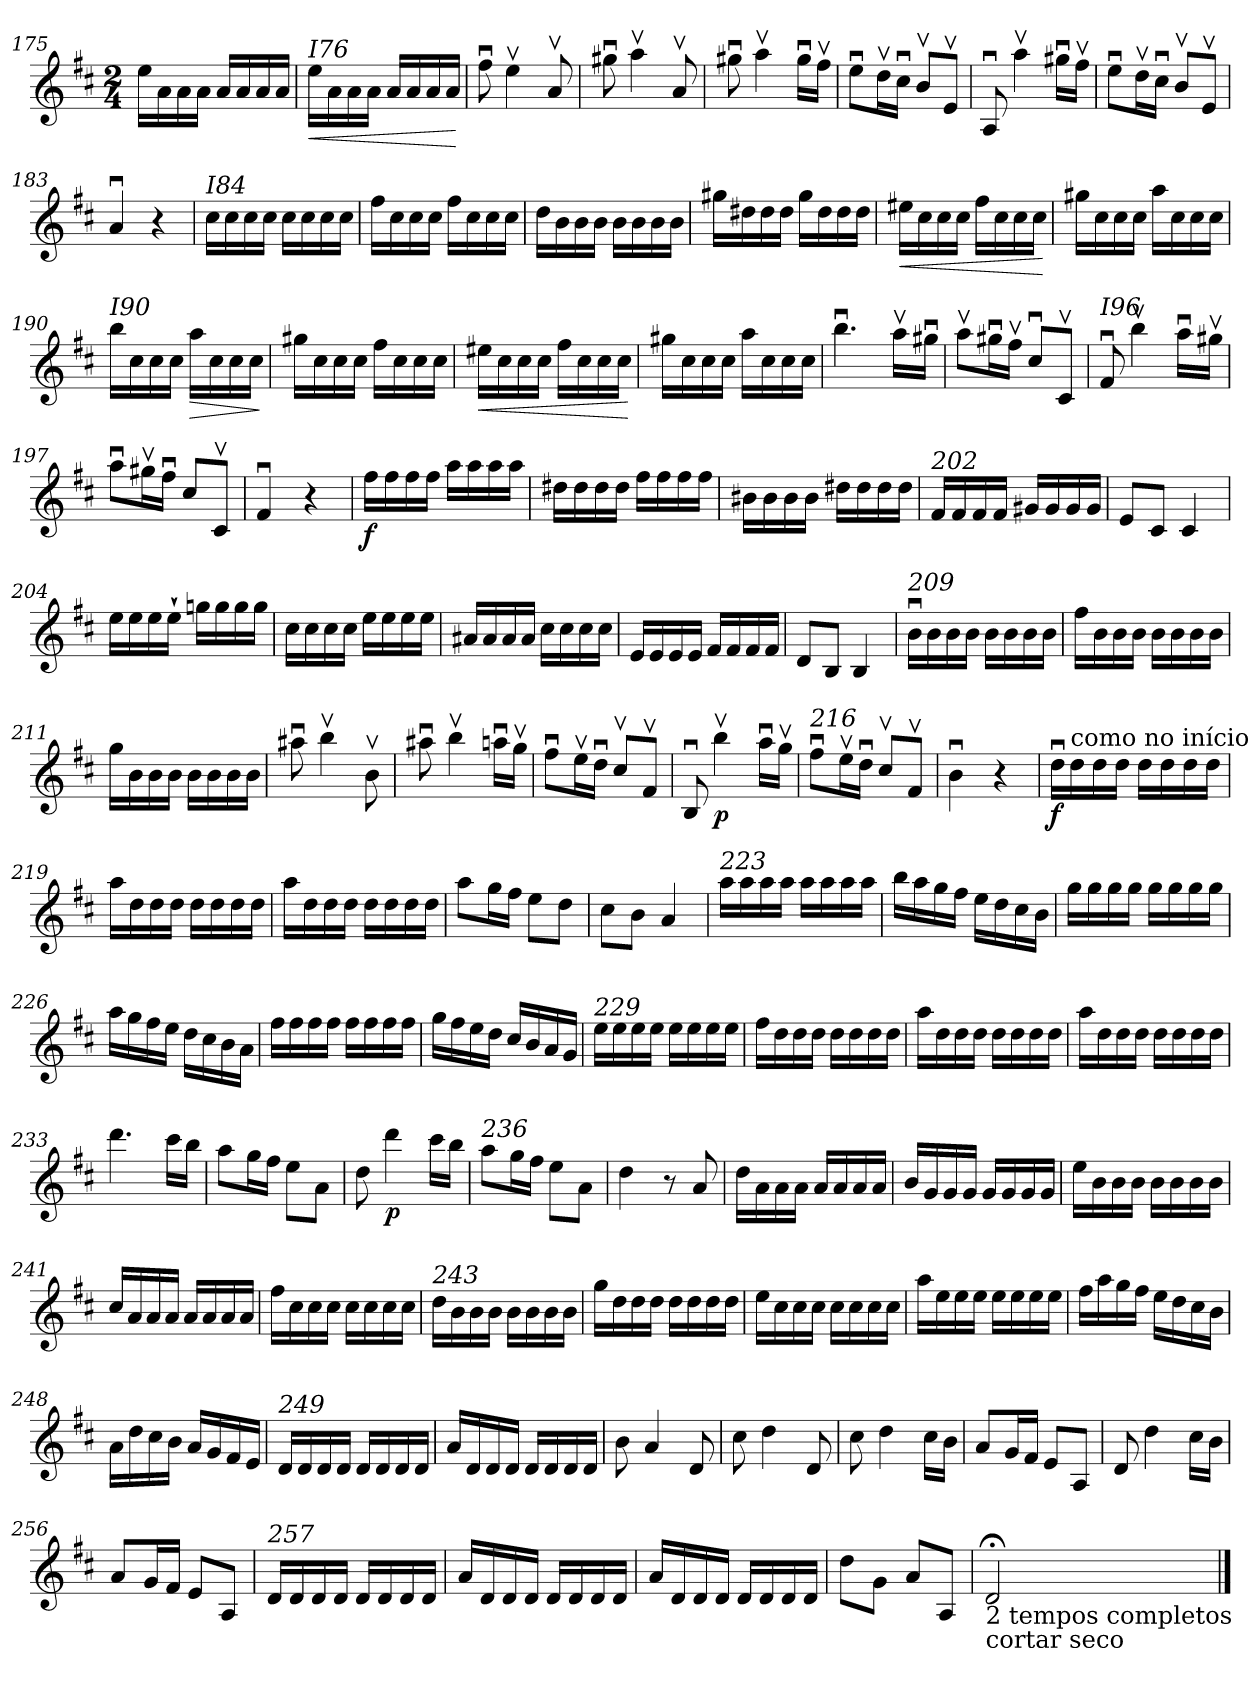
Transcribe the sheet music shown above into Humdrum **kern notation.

**kern	**dynam
*part1	*part1
*staff1	*staff1
*clefG2	*
*k[f#c#]	*
*M2/4	*
=175	=175
16ee\LL	.
16a\	.
16a\	.
16a\JJ	.
16a/LL	.
16a/	.
16a/	.
16a/JJ	.
!!LO:LB:g=z
=176	=176
!LO:TX:a:i:t=I76	!
!	!LO:HP:b
16ee\LL	<
16a\	.
16a\	.
16a\JJ	.
16a/LL	.
16a/	.
16a/	.
16a/JJ	.
.	[
=177	=177
8ff#u\	.
4eev\	.
8av/	.
=178	=178
8gg#Xu\	.
4aav\	.
8av/	.
=179	=179
8gg#Xu\	.
4aav\	.
16gg#u\LL	.
16ff#v\JJ	.
=180	=180
8eeu\L	.
16ddv\L	.
16cc#u\JJ	.
8bv/L	.
8ev/J	.
=181	=181
8Au/	.
4aav\	.
16gg#Xu\LL	.
16ff#v\JJ	.
=182	=182
8eeu\L	.
16ddv\L	.
16cc#u\JJ	.
8bv/L	.
8ev/J	.
=183	=183
4au/	.
4r	.
!!LO:LB:g=z
=184	=184
!LO:TX:a:i:t=I84	!
16cc#\LL	.
16cc#\	.
16cc#\	.
16cc#\JJ	.
16cc#\LL	.
16cc#\	.
16cc#\	.
16cc#\JJ	.
=185	=185
16ff#\LL	.
16cc#\	.
16cc#\	.
16cc#\JJ	.
16ff#\LL	.
16cc#\	.
16cc#\	.
16cc#\JJ	.
=186	=186
16dd\LL	.
16b\	.
16b\	.
16b\JJ	.
16b\LL	.
16b\	.
16b\	.
16b\JJ	.
=187	=187
16gg#X\LL	.
16dd#X\	.
16dd#\	.
16dd#\JJ	.
16gg#\LL	.
16dd#\	.
16dd#\	.
16dd#\JJ	.
=188	=188
!	!LO:HP:b
16ee#X\LL	<
16cc#\	.
16cc#\	.
16cc#\JJ	.
16ff#\LL	.
16cc#\	.
16cc#\	.
16cc#\JJ	.
.	[
=189	=189
16gg#X\LL	.
16cc#\	.
16cc#\	.
16cc#\JJ	.
16aa\LL	.
16cc#\	.
16cc#\	.
16cc#\JJ	.
!!LO:LB:g=z
=190	=190
!LO:TX:a:i:t=I90	!
16bb\LL	.
16cc#\	.
16cc#\	.
16cc#\JJ	.
!	!LO:HP:b
16aa\LL	>
16cc#\	.
16cc#\	.
16cc#\JJ	.
.	]
=191	=191
16gg#X\LL	.
16cc#\	.
16cc#\	.
16cc#\JJ	.
16ff#\LL	.
16cc#\	.
16cc#\	.
16cc#\JJ	.
=192	=192
!	!LO:HP:b
16ee#X\LL	<
16cc#\	.
16cc#\	.
16cc#\JJ	.
16ff#\LL	.
16cc#\	.
16cc#\	.
16cc#\JJ	.
.	[
=193	=193
16gg#X\LL	.
16cc#\	.
16cc#\	.
16cc#\JJ	.
16aa\LL	.
16cc#\	.
16cc#\	.
16cc#\JJ	.
=194	=194
4.bbu\	.
16aav\LL	.
16gg#Xu\JJ	.
=195	=195
8aav\L	.
16gg#Xu\L	.
16ff#v\JJ	.
8cc#u/L	.
8c#v/J	.
!!LO:PB:g=z
=196	=196
!LO:TX:a:i:t=I96	!
8f#u/	.
4bbv\	.
16aau\LL	.
16gg#Xv\JJ	.
=197	=197
8aau\L	.
16gg#Xv\L	.
16ff#u\JJ	.
8cc#/L	.
8c#v/J	.
=198	=198
4f#u/	.
4r	.
=199	=199
!	!LO:DY:b
16ff#\LL	f
16ff#\	.
16ff#\	.
16ff#\JJ	.
16aa\LL	.
16aa\	.
16aa\	.
16aa\JJ	.
=200	=200
16dd#X\LL	.
16dd#\	.
16dd#\	.
16dd#\JJ	.
16ff#\LL	.
16ff#\	.
16ff#\	.
16ff#\JJ	.
=201	=201
16b#X\LL	.
16b#\	.
16b#\	.
16b#\JJ	.
16dd#X\LL	.
16dd#\	.
16dd#\	.
16dd#\JJ	.
!!LO:LB:g=z
=202	=202
!LO:TX:a:i:t=202	!
16f#/LL	.
16f#/	.
16f#/	.
16f#/JJ	.
16g#X/LL	.
16g#/	.
16g#/	.
16g#/JJ	.
=203	=203
8e/L	.
8c#/J	.
4c#/	.
=204	=204
16ee\LL	.
16ee\	.
16ee\	.
16ee`\JJ	.
16ggn\LL	.
16gg\	.
16gg\	.
16gg\JJ	.
=205	=205
16cc#\LL	.
16cc#\	.
16cc#\	.
16cc#\JJ	.
16ee\LL	.
16ee\	.
16ee\	.
16ee\JJ	.
=206	=206
16a#X/LL	.
16a#/	.
16a#/	.
16a#/JJ	.
16cc#\LL	.
16cc#\	.
16cc#\	.
16cc#\JJ	.
=207	=207
16e/LL	.
16e/	.
16e/	.
16e/JJ	.
16f#/LL	.
16f#/	.
16f#/	.
16f#/JJ	.
=208	=208
8d/L	.
8B/J	.
4B/	.
!!LO:LB:g=z
=209	=209
!LO:TX:a:i:t=209	!
16bu\LL	.
16b\	.
16b\	.
16b\JJ	.
16b\LL	.
16b\	.
16b\	.
16b\JJ	.
=210	=210
16ff#\LL	.
16b\	.
16b\	.
16b\JJ	.
16b\LL	.
16b\	.
16b\	.
16b\JJ	.
=211	=211
16gg\LL	.
16b\	.
16b\	.
16b\JJ	.
16b\LL	.
16b\	.
16b\	.
16b\JJ	.
=212	=212
8aa#Xu\	.
4bbv\	.
8bv\	.
=213	=213
8aa#Xu\	.
4bbv\	.
16aanu\LL	.
16ggv\JJ	.
=214	=214
8ff#u\L	.
16eev\L	.
16ddu\JJ	.
8cc#v/L	.
8f#v/J	.
=215	=215
8Bu/	.
!	!LO:DY:b
4bbv\	p
16aau\LL	.
16ggv\JJ	.
!!LO:LB:g=z
=216	=216
!LO:TX:a:i:t=216	!
8ff#u\L	.
16eev\L	.
16ddu\JJ	.
8cc#v/L	.
8f#v/J	.
=217	=217
4bu\	.
4r	.
=218	=218
!	!LO:DY:b
16ddu\LL	f
!LO:TX:a:t=como no início	!
16dd\	.
16dd\	.
16dd\JJ	.
16dd\LL	.
16dd\	.
16dd\	.
16dd\JJ	.
=219	=219
16aa\LL	.
16dd\	.
16dd\	.
16dd\JJ	.
16dd\LL	.
16dd\	.
16dd\	.
16dd\JJ	.
=220	=220
16aa\LL	.
16dd\	.
16dd\	.
16dd\JJ	.
16dd\LL	.
16dd\	.
16dd\	.
16dd\JJ	.
=221	=221
8aa\L	.
16gg\L	.
16ff#\JJ	.
8ee\L	.
8dd\J	.
=222	=222
8cc#\L	.
8b\J	.
4a/	.
!!LO:LB:g=z
=223	=223
!LO:TX:a:i:t=223	!
16aa\LL	.
16aa\	.
16aa\	.
16aa\JJ	.
16aa\LL	.
16aa\	.
16aa\	.
16aa\JJ	.
=224	=224
16bb\LL	.
16aa\	.
16gg\	.
16ff#\JJ	.
16ee\LL	.
16dd\	.
16cc#\	.
16b\JJ	.
=225	=225
16gg\LL	.
16gg\	.
16gg\	.
16gg\JJ	.
16gg\LL	.
16gg\	.
16gg\	.
16gg\JJ	.
=226	=226
16aa\LL	.
16gg\	.
16ff#\	.
16ee\JJ	.
16dd\LL	.
16cc#\	.
16b\	.
16a\JJ	.
=227	=227
16ff#\LL	.
16ff#\	.
16ff#\	.
16ff#\JJ	.
16ff#\LL	.
16ff#\	.
16ff#\	.
16ff#\JJ	.
!!LO:LB:g=z
=228	=228
16gg\LL	.
16ff#\	.
16ee\	.
16dd\JJ	.
16cc#/LL	.
16b/	.
16a/	.
16g/JJ	.
!!LO:LB:g=z
=229	=229
!LO:TX:a:i:t=229	!
16ee\LL	.
16ee\	.
16ee\	.
16ee\JJ	.
16ee\LL	.
16ee\	.
16ee\	.
16ee\JJ	.
=230	=230
16ff#\LL	.
16dd\	.
16dd\	.
16dd\JJ	.
16dd\LL	.
16dd\	.
16dd\	.
16dd\JJ	.
=231	=231
16aa\LL	.
16dd\	.
16dd\	.
16dd\JJ	.
16dd\LL	.
16dd\	.
16dd\	.
16dd\JJ	.
=232	=232
16aa\LL	.
16dd\	.
16dd\	.
16dd\JJ	.
16dd\LL	.
16dd\	.
16dd\	.
16dd\JJ	.
=233	=233
4.ddd\	.
16ccc#\LL	.
16bb\JJ	.
=234	=234
8aa\L	.
16gg\L	.
16ff#\JJ	.
8ee\L	.
8a\J	.
=235	=235
8dd\	.
!	!LO:DY:b
4ddd\	p
16ccc#\LL	.
16bb\JJ	.
!!LO:LB:g=z
=236	=236
!LO:TX:a:i:t=236	!
8aa\L	.
16gg\L	.
16ff#\JJ	.
8ee\L	.
8a\J	.
=237	=237
4dd\	.
8r	.
8a/	.
=238	=238
16dd\LL	.
16a\	.
16a\	.
16a\JJ	.
16a/LL	.
16a/	.
16a/	.
16a/JJ	.
=239	=239
16b/LL	.
16g/	.
16g/	.
16g/JJ	.
16g/LL	.
16g/	.
16g/	.
16g/JJ	.
=240	=240
16ee\LL	.
16b\	.
16b\	.
16b\JJ	.
16b\LL	.
16b\	.
16b\	.
16b\JJ	.
=241	=241
16cc#/LL	.
16a/	.
16a/	.
16a/JJ	.
16a/LL	.
16a/	.
16a/	.
16a/JJ	.
=242	=242
16ff#\LL	.
16cc#\	.
16cc#\	.
16cc#\JJ	.
16cc#\LL	.
16cc#\	.
16cc#\	.
16cc#\JJ	.
!!LO:LB:g=z
=243	=243
!LO:TX:a:i:t=243	!
16dd\LL	.
16b\	.
16b\	.
16b\JJ	.
16b\LL	.
16b\	.
16b\	.
16b\JJ	.
=244	=244
16gg\LL	.
16dd\	.
16dd\	.
16dd\JJ	.
16dd\LL	.
16dd\	.
16dd\	.
16dd\JJ	.
=245	=245
16ee\LL	.
16cc#\	.
16cc#\	.
16cc#\JJ	.
16cc#\LL	.
16cc#\	.
16cc#\	.
16cc#\JJ	.
=246	=246
16aa\LL	.
16ee\	.
16ee\	.
16ee\JJ	.
16ee\LL	.
16ee\	.
16ee\	.
16ee\JJ	.
=247	=247
16ff#\LL	.
16aa\	.
16gg\	.
16ff#\JJ	.
16ee\LL	.
16dd\	.
16cc#\	.
16b\JJ	.
=248	=248
16a\LL	.
16dd\	.
16cc#\	.
16b\JJ	.
16a/LL	.
16g/	.
16f#/	.
16e/JJ	.
!!LO:LB:g=z
=249	=249
!LO:TX:a:i:t=249	!
16d/LL	.
16d/	.
16d/	.
16d/JJ	.
16d/LL	.
16d/	.
16d/	.
16d/JJ	.
=250	=250
16a/LL	.
16d/	.
16d/	.
16d/JJ	.
16d/LL	.
16d/	.
16d/	.
16d/JJ	.
=251	=251
8b\	.
4a/	.
8d/	.
=252	=252
8cc#\	.
4dd\	.
8d/	.
=253	=253
8cc#\	.
4dd\	.
16cc#\LL	.
16b\JJ	.
=254	=254
8a/L	.
16g/L	.
16f#/JJ	.
8e/L	.
8A/J	.
=255	=255
8d/	.
4dd\	.
16cc#\LL	.
16b\JJ	.
=256	=256
8a/L	.
16g/L	.
16f#/JJ	.
8e/L	.
8A/J	.
!!LO:LB:g=z
=257	=257
!LO:TX:a:i:t=257	!
16d/LL	.
16d/	.
16d/	.
16d/JJ	.
16d/LL	.
16d/	.
16d/	.
16d/JJ	.
=258	=258
16a/LL	.
16d/	.
16d/	.
16d/JJ	.
16d/LL	.
16d/	.
16d/	.
16d/JJ	.
=259	=259
16a/LL	.
16d/	.
16d/	.
16d/JJ	.
16d/LL	.
16d/	.
16d/	.
16d/JJ	.
=260	=260
8dd\L	.
8g\J	.
8a/L	.
8A/J	.
=261	=261
!LO:TX:b:t=2 tempos completos	!
!LO:TX:b:t=cortar seco	!
2d;</	.
==	==
*-	*-
